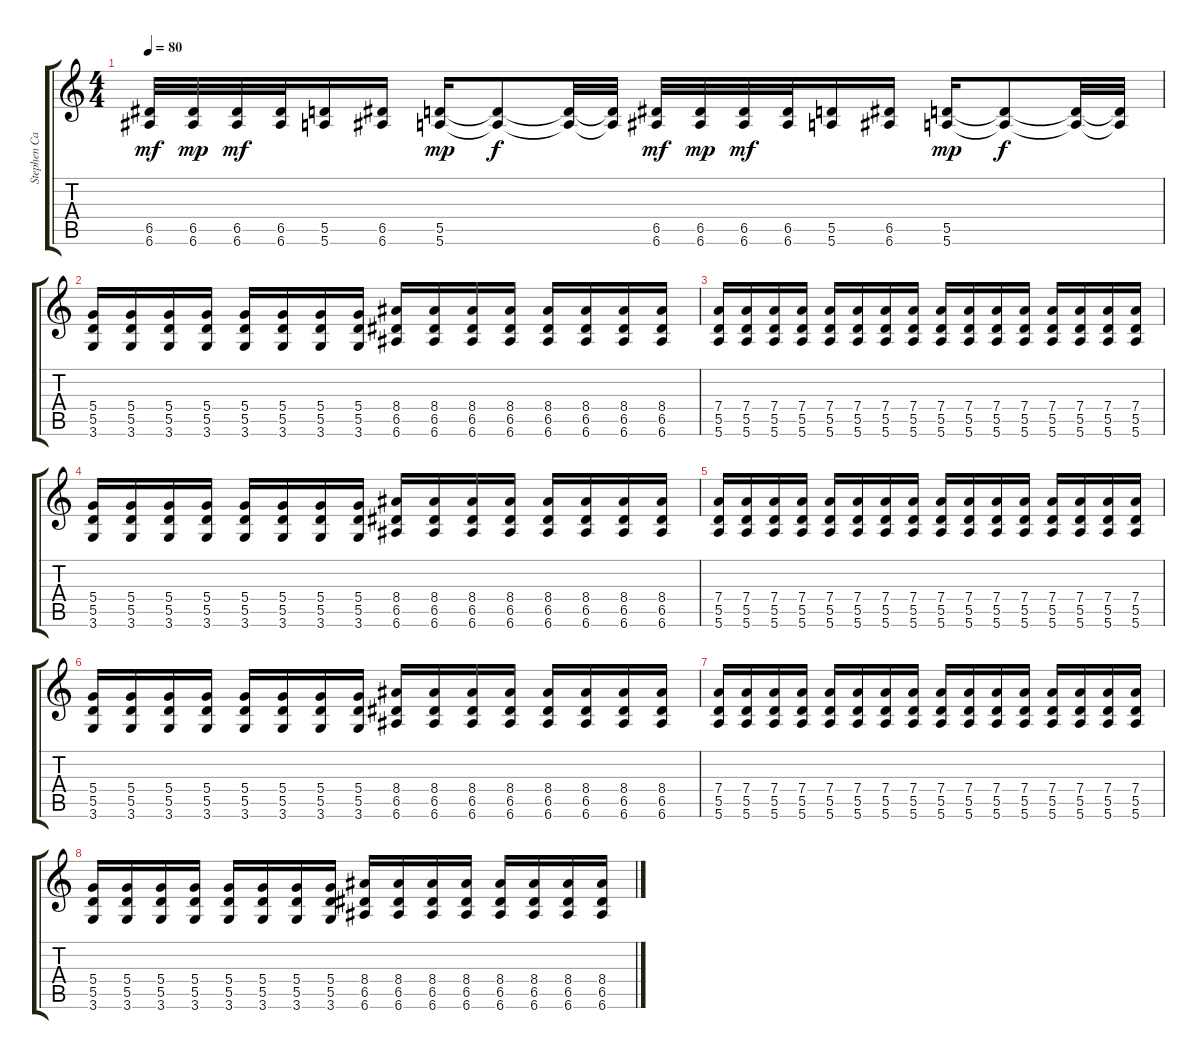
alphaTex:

\track ("Stephen Carpenter" "Stephen Ca") {instrument distortionguitar}
\staff {score tabs}
\tuning (E4 B3 G3 D3 A2 E2) {hide}
\ts (4 4)
\tempo 80
\clef g2
\ks c
(6.5 6.6).32{dy mf} (6.5 6.6).32{dy mp} (6.5 6.6).32{dy mf} (6.5 6.6).32 (5.5 5.6).16 (6.5 6.6).16 (5.5 5.6).16{dy mp} (5.5{t} 5.6{t}).8{dy f} (5.5{t} 5.6{t}).32 (5.5{t} 5.6{t}).32 (6.5 6.6).32{dy mf} (6.5 6.6).32{dy mp} (6.5 6.6).32{dy mf} (6.5 6.6).32 (5.5 5.6).16 (6.5 6.6).16 (5.5 5.6).16{dy mp} (5.5{t} 5.6{t}).8{dy f} (5.5{t} 5.6{t}).32 (5.5{t} 5.6{t}).32 |
(5.4 5.5 3.6).16 (5.4 5.5 3.6).16 (5.4 5.5 3.6).16 (5.4 5.5 3.6).16 (5.4 5.5 3.6).16 (5.4 5.5 3.6).16 (5.4 5.5 3.6).16 (5.4 5.5 3.6).16 (8.4 6.5 6.6).16 (8.4 6.5 6.6).16 (8.4 6.5 6.6).16 (8.4 6.5 6.6).16 (8.4 6.5 6.6).16 (8.4 6.5 6.6).16 (8.4 6.5 6.6).16 (8.4 6.5 6.6).16 |
(7.4 5.5 5.6).16 (7.4 5.5 5.6).16 (7.4 5.5 5.6).16 (7.4 5.5 5.6).16 (7.4 5.5 5.6).16 (7.4 5.5 5.6).16 (7.4 5.5 5.6).16 (7.4 5.5 5.6).16 (7.4 5.5 5.6).16 (7.4 5.5 5.6).16 (7.4 5.5 5.6).16 (7.4 5.5 5.6).16 (7.4 5.5 5.6).16 (7.4 5.5 5.6).16 (7.4 5.5 5.6).16 (7.4 5.5 5.6).16 |
(5.4 5.5 3.6).16 (5.4 5.5 3.6).16 (5.4 5.5 3.6).16 (5.4 5.5 3.6).16 (5.4 5.5 3.6).16 (5.4 5.5 3.6).16 (5.4 5.5 3.6).16 (5.4 5.5 3.6).16 (8.4 6.5 6.6).16 (8.4 6.5 6.6).16 (8.4 6.5 6.6).16 (8.4 6.5 6.6).16 (8.4 6.5 6.6).16 (8.4 6.5 6.6).16 (8.4 6.5 6.6).16 (8.4 6.5 6.6).16 |
(7.4 5.5 5.6).16 (7.4 5.5 5.6).16 (7.4 5.5 5.6).16 (7.4 5.5 5.6).16 (7.4 5.5 5.6).16 (7.4 5.5 5.6).16 (7.4 5.5 5.6).16 (7.4 5.5 5.6).16 (7.4 5.5 5.6).16 (7.4 5.5 5.6).16 (7.4 5.5 5.6).16 (7.4 5.5 5.6).16 (7.4 5.5 5.6).16 (7.4 5.5 5.6).16 (7.4 5.5 5.6).16 (7.4 5.5 5.6).16 |
(5.4 5.5 3.6).16 (5.4 5.5 3.6).16 (5.4 5.5 3.6).16 (5.4 5.5 3.6).16 (5.4 5.5 3.6).16 (5.4 5.5 3.6).16 (5.4 5.5 3.6).16 (5.4 5.5 3.6).16 (8.4 6.5 6.6).16 (8.4 6.5 6.6).16 (8.4 6.5 6.6).16 (8.4 6.5 6.6).16 (8.4 6.5 6.6).16 (8.4 6.5 6.6).16 (8.4 6.5 6.6).16 (8.4 6.5 6.6).16 |
(7.4 5.5 5.6).16 (7.4 5.5 5.6).16 (7.4 5.5 5.6).16 (7.4 5.5 5.6).16 (7.4 5.5 5.6).16 (7.4 5.5 5.6).16 (7.4 5.5 5.6).16 (7.4 5.5 5.6).16 (7.4 5.5 5.6).16 (7.4 5.5 5.6).16 (7.4 5.5 5.6).16 (7.4 5.5 5.6).16 (7.4 5.5 5.6).16 (7.4 5.5 5.6).16 (7.4 5.5 5.6).16 (7.4 5.5 5.6).16 |
(5.4 5.5 3.6).16 (5.4 5.5 3.6).16 (5.4 5.5 3.6).16 (5.4 5.5 3.6).16 (5.4 5.5 3.6).16 (5.4 5.5 3.6).16 (5.4 5.5 3.6).16 (5.4 5.5 3.6).16 (8.4 6.5 6.6).16 (8.4 6.5 6.6).16 (8.4 6.5 6.6).16 (8.4 6.5 6.6).16 (8.4 6.5 6.6).16 (8.4 6.5 6.6).16 (8.4 6.5 6.6).16 (8.4 6.5 6.6).16
